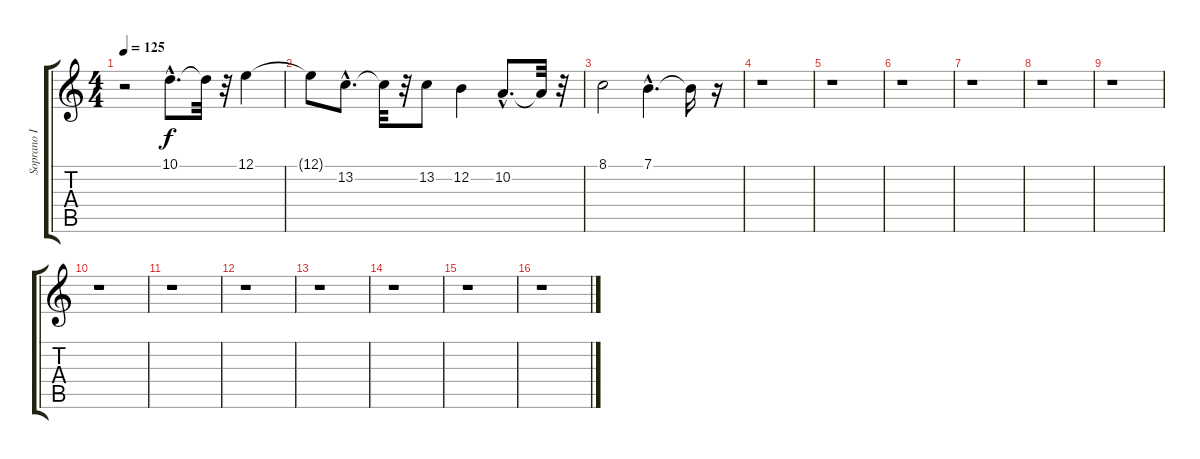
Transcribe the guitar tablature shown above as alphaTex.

\track ("Soprano I" "Soprano I") {instrument lead6voice}
\staff {score tabs}
\tuning (E4 B3 G3 D3 A2 E2) {hide}
\ts (4 4)
\tempo 125
\clef g2
\ks c
r.2{dy f} 10.1{hac}.8{d} 10.1{t}.32 r.32 12.1.4 |
12.1{t}.8 13.2{hac}.8{d} 13.2{t}.32 r.32 13.2.8 12.2.4 10.2{hac}.8{d} 10.2{t}.32 r.32 |
8.1.2 7.1{hac}.4{d} 7.1{t}.16 r.16 |
r.1 |
r.1 |
r.1 |
r.1 |
r.1 |
r.1 |
r.1 |
r.1 |
r.1 |
r.1 |
r.1 |
r.1 |
r.1
